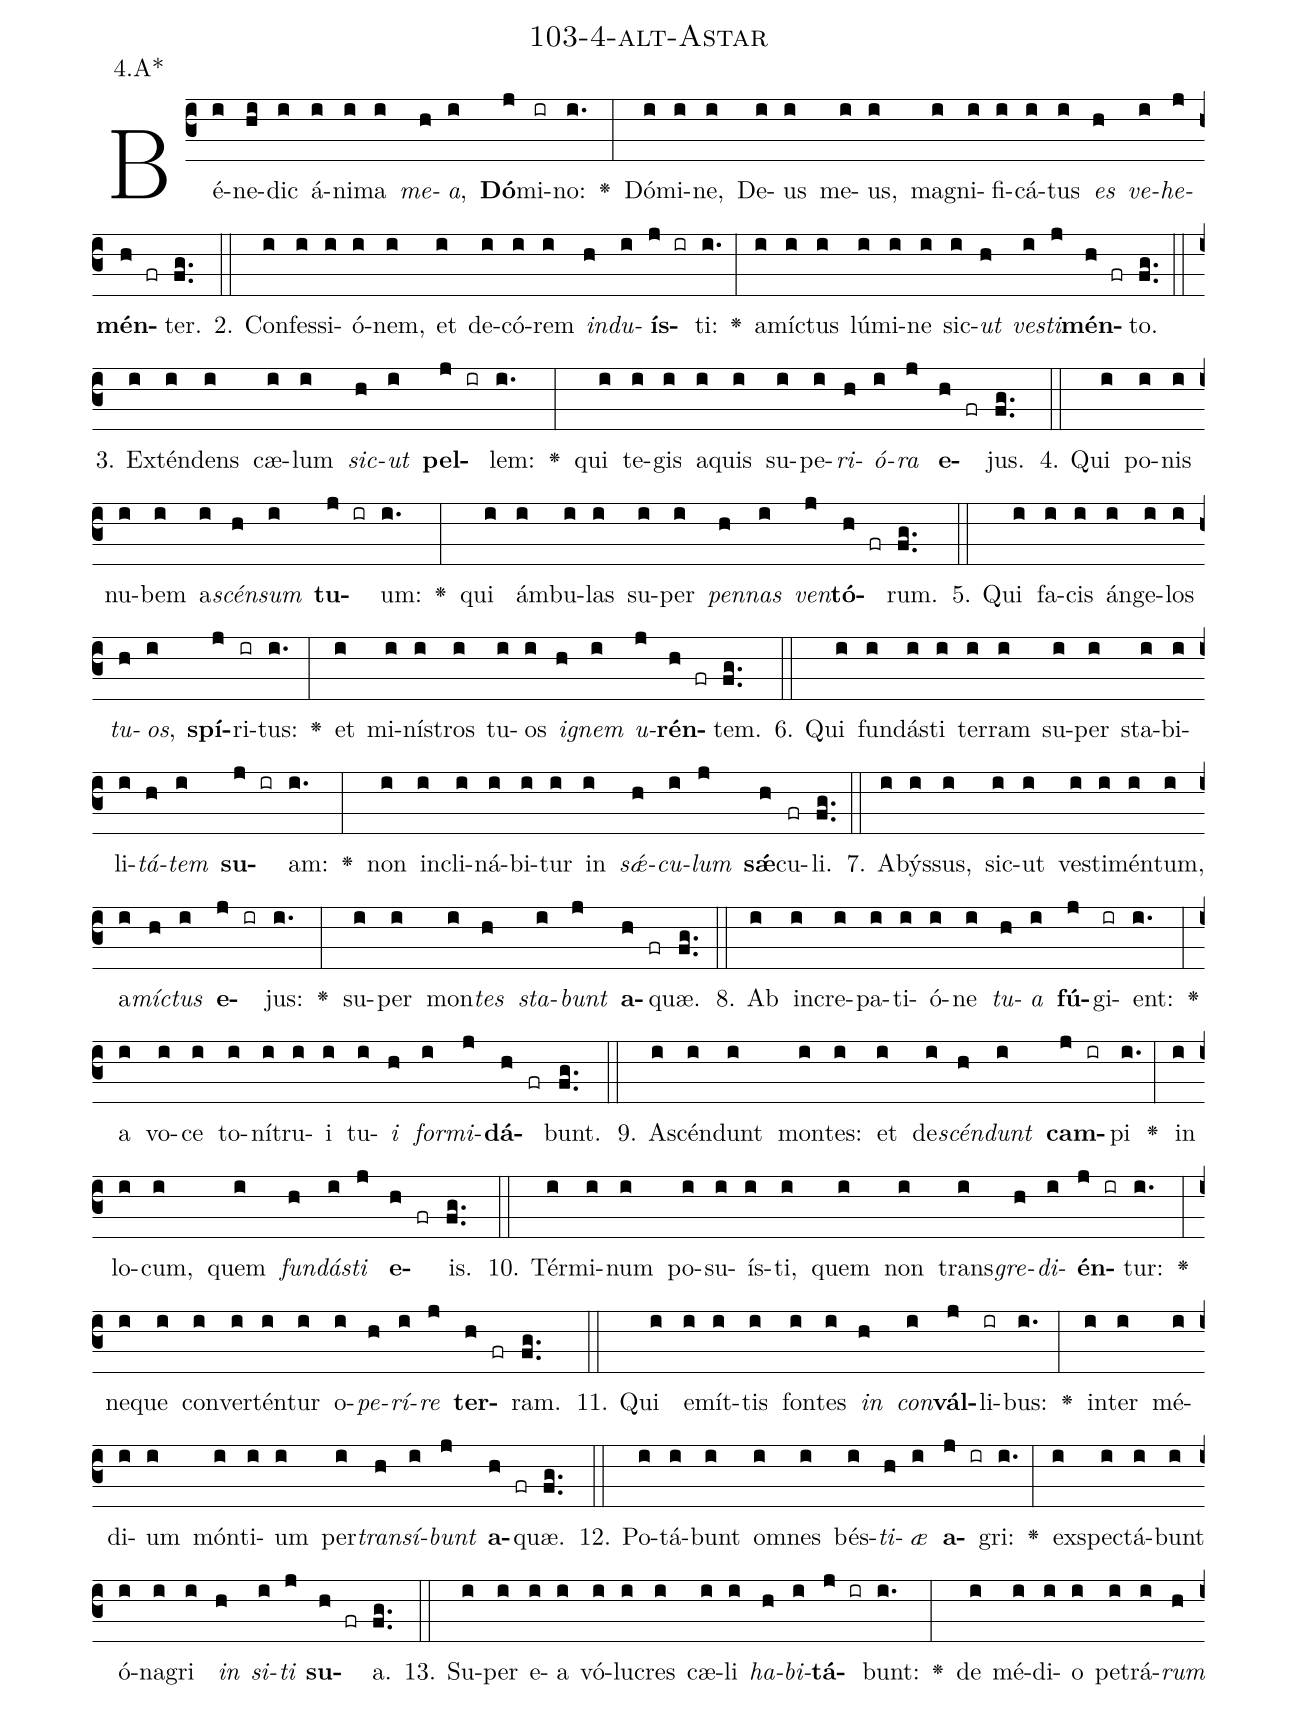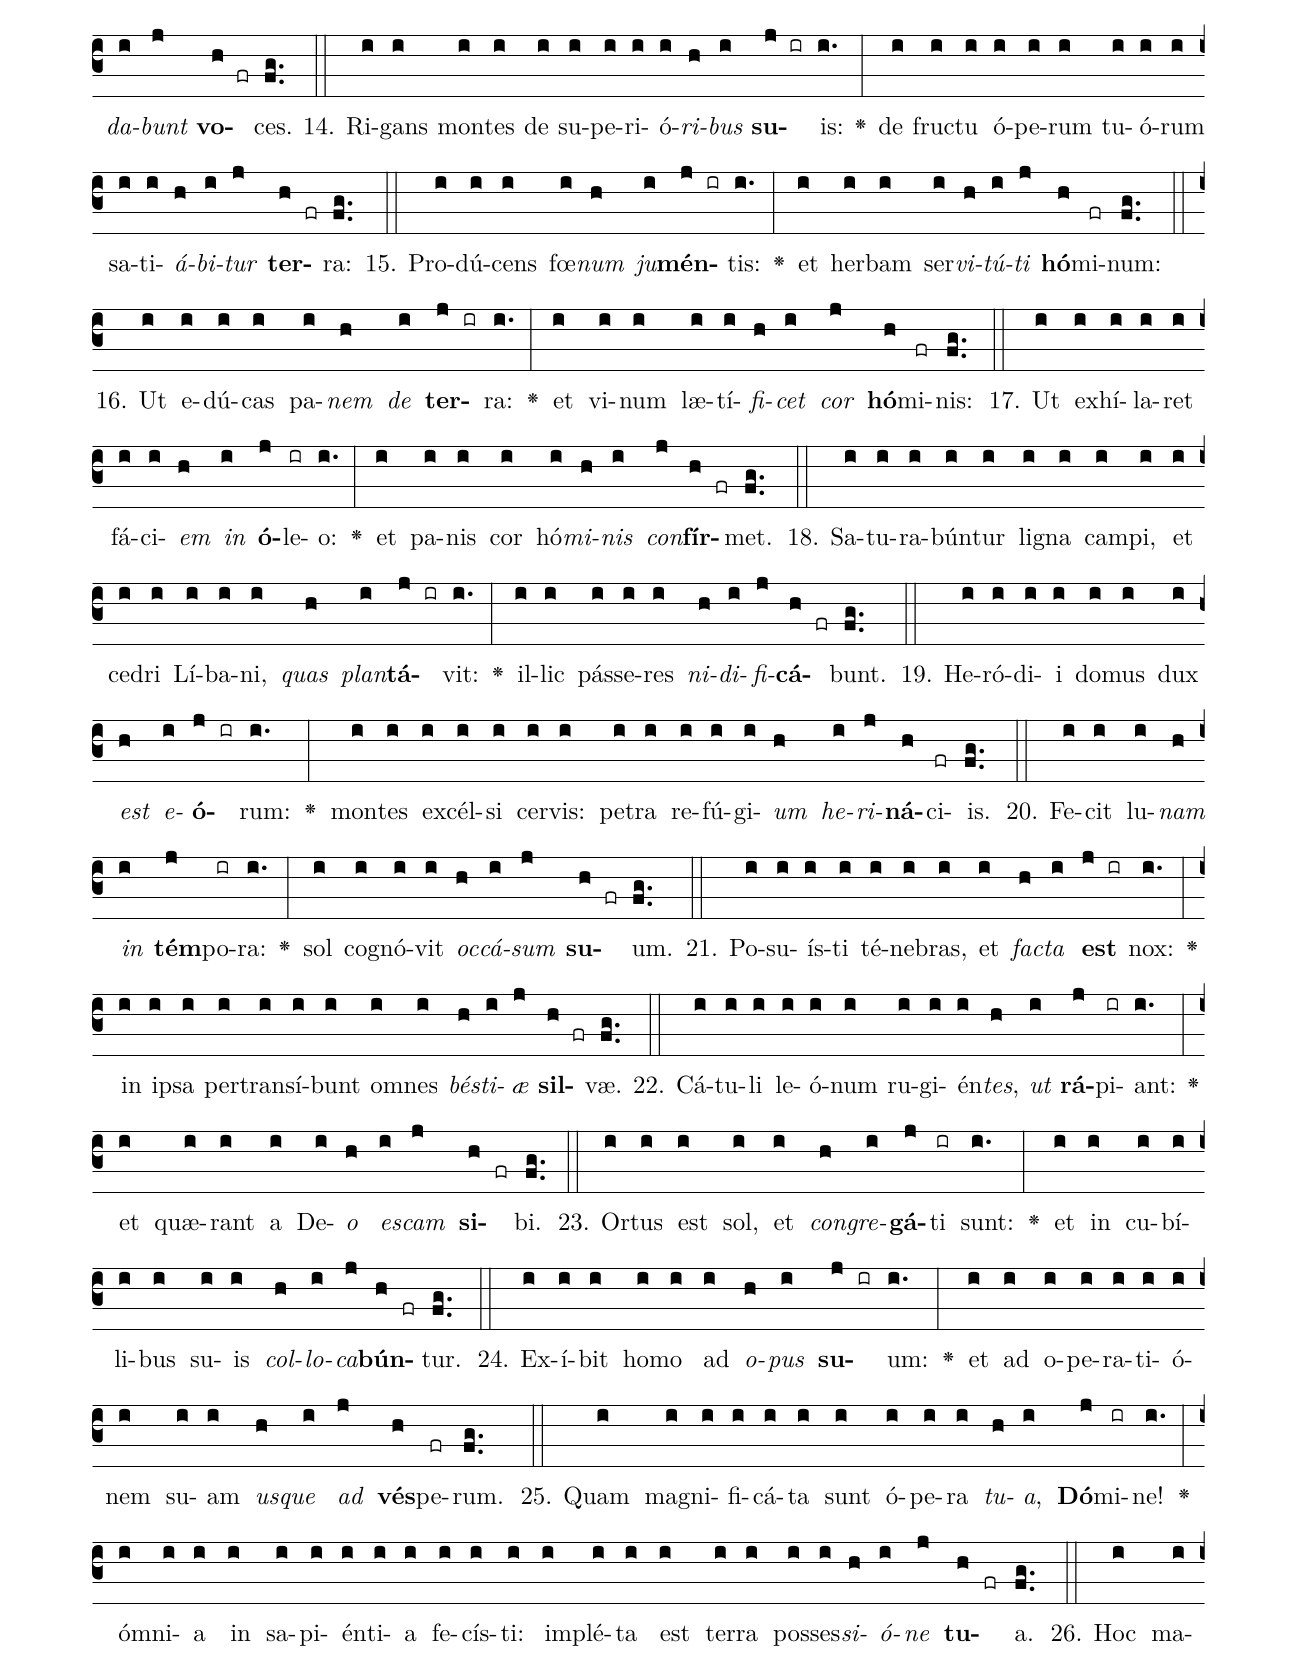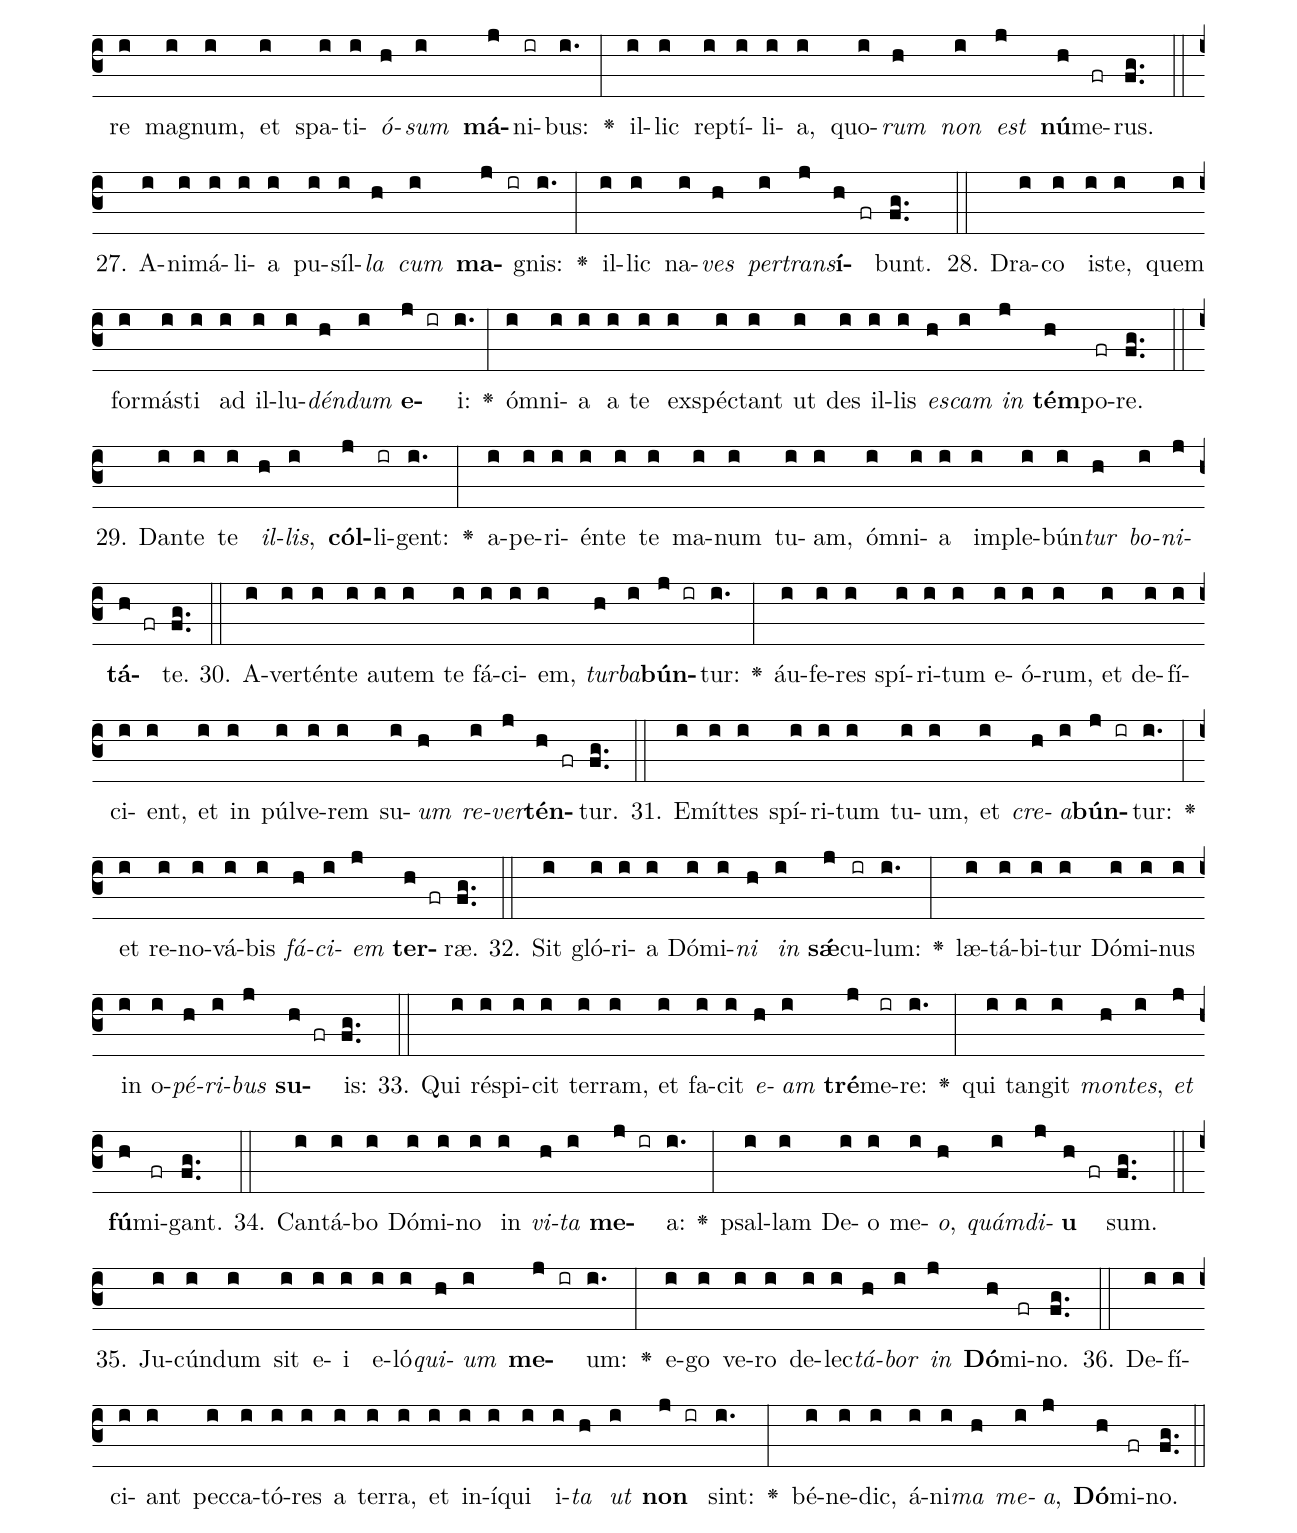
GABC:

name: 103-4-alt-Astar;
annotation: 4.A*;
%%
(c3)Bé(i)ne(hi)dic(i) á(i)ni(i)ma(i) <i>me</i>(h)<i>a</i>,(i) <b>Dó</b>(j)mi(ir)no:(i.) <v>\greheightstar</v>(:) Dó(i)mi(i)ne,(i) De(i)us(i) me(i)us,(i) ma(i)gni(i)fi(i)cá(i)tus(i) <i>es</i>(h) <i>ve</i>(i)<i>he</i>(j)<b>mén</b>(h fr)ter.(fg..) (::)
2. Con(i)fes(i)si(i)ó(i)nem,(i) et(i) de(i)có(i)rem(i) <i>ind</i>(h)<i>u</i>(i)<b>ís</b>(j ir)ti:(i.) <v>\greheightstar</v>(:) a(i)míc(i)tus(i) lú(i)mi(i)ne(i) sic(i)<i>ut</i>(h) <i>ves</i>(i)<i>ti</i>(j)<b>mén</b>(h fr)to.(fg..) (::)
3. Ex(i)tén(i)dens(i) cæ(i)lum(i) <i>sic</i>(h)<i>ut</i>(i) <b>pel</b>(j ir)lem:(i.) <v>\greheightstar</v>(:) qui(i) te(i)gis(i) a(i)quis(i) su(i)pe(i)<i>ri</i>(h)<i>ó</i>(i)<i>ra</i>(j) <b>e</b>(h fr)jus.(fg..) (::)
4. Qui(i) po(i)nis(i) nu(i)bem(i) a(i)<i>scén</i>(h)<i>sum</i>(i) <b>tu</b>(j ir)um:(i.) <v>\greheightstar</v>(:) qui(i) ám(i)bu(i)las(i) su(i)per(i) <i>pen</i>(h)<i>nas</i>(i) <i>ven</i>(j)<b>tó</b>(h fr)rum.(fg..) (::)
5. Qui(i) fa(i)cis(i) án(i)ge(i)los(i) <i>tu</i>(h)<i>os</i>,(i) <b>spí</b>(j)ri(ir)tus:(i.) <v>\greheightstar</v>(:) et(i) mi(i)nís(i)tros(i) tu(i)os(i) <i>i</i>(h)<i>gnem</i>(i) <i>u</i>(j)<b>rén</b>(h fr)tem.(fg..) (::)
6. Qui(i) fun(i)dás(i)ti(i) ter(i)ram(i) su(i)per(i) sta(i)bi(i)li(i)<i>tá</i>(h)<i>tem</i>(i) <b>su</b>(j ir)am:(i.) <v>\greheightstar</v>(:) non(i) in(i)cli(i)ná(i)bi(i)tur(i) in(i) <i>sǽ</i>(h)<i>cu</i>(i)<i>lum</i>(j) <b>sǽ</b>(h)cu(fr)li.(fg..) (::)
7. A(i)býs(i)sus,(i) sic(i)ut(i) ves(i)ti(i)mén(i)tum,(i) a(i)<i>míc</i>(h)<i>tus</i>(i) <b>e</b>(j ir)jus:(i.) <v>\greheightstar</v>(:) su(i)per(i) mon(i)<i>tes</i>(h) <i>sta</i>(i)<i>bunt</i>(j) <b>a</b>(h fr)quæ.(fg..) (::)
8. Ab(i) in(i)cre(i)pa(i)ti(i)ó(i)ne(i) <i>tu</i>(h)<i>a</i>(i) <b>fú</b>(j)gi(ir)ent:(i.) <v>\greheightstar</v>(:) a(i) vo(i)ce(i) to(i)ní(i)tru(i)i(i) tu(i)<i>i</i>(h) <i>for</i>(i)<i>mi</i>(j)<b>dá</b>(h fr)bunt.(fg..) (::)
9. A(i)scén(i)dunt(i) mon(i)tes:(i) et(i) de(i)<i>scén</i>(h)<i>dunt</i>(i) <b>cam</b>(j ir)pi(i.) <v>\greheightstar</v>(:) in(i) lo(i)cum,(i) quem(i) <i>fun</i>(h)<i>dás</i>(i)<i>ti</i>(j) <b>e</b>(h fr)is.(fg..) (::)
10. Tér(i)mi(i)num(i) po(i)su(i)ís(i)ti,(i) quem(i) non(i) trans(i)<i>gre</i>(h)<i>di</i>(i)<b>én</b>(j ir)tur:(i.) <v>\greheightstar</v>(:) ne(i)que(i) con(i)ver(i)tén(i)tur(i) o(i)<i>pe</i>(h)<i>rí</i>(i)<i>re</i>(j) <b>ter</b>(h fr)ram.(fg..) (::)
11. Qui(i) e(i)mít(i)tis(i) fon(i)tes(i) <i>in</i>(h) <i>con</i>(i)<b>vál</b>(j)li(ir)bus:(i.) <v>\greheightstar</v>(:) in(i)ter(i) mé(i)di(i)um(i) món(i)ti(i)um(i) per(i)<i>trans</i>(h)<i>í</i>(i)<i>bunt</i>(j) <b>a</b>(h fr)quæ.(fg..) (::)
12. Po(i)tá(i)bunt(i) om(i)nes(i) bés(i)<i>ti</i>(h)<i>æ</i>(i) <b>a</b>(j ir)gri:(i.) <v>\greheightstar</v>(:) ex(i)spec(i)tá(i)bunt(i) ó(i)na(i)gri(i) <i>in</i>(h) <i>si</i>(i)<i>ti</i>(j) <b>su</b>(h fr)a.(fg..) (::)
13. Su(i)per(i) e(i)a(i) vó(i)lu(i)cres(i) cæ(i)li(i) <i>ha</i>(h)<i>bi</i>(i)<b>tá</b>(j ir)bunt:(i.) <v>\greheightstar</v>(:) de(i) mé(i)di(i)o(i) pe(i)trá(i)<i>rum</i>(h) <i>da</i>(i)<i>bunt</i>(j) <b>vo</b>(h fr)ces.(fg..) (::)
14. Ri(i)gans(i) mon(i)tes(i) de(i) su(i)pe(i)ri(i)ó(i)<i>ri</i>(h)<i>bus</i>(i) <b>su</b>(j ir)is:(i.) <v>\greheightstar</v>(:) de(i) fruc(i)tu(i) ó(i)pe(i)rum(i) tu(i)ó(i)rum(i) sa(i)ti(i)<i>á</i>(h)<i>bi</i>(i)<i>tur</i>(j) <b>ter</b>(h fr)ra:(fg..) (::)
15. Pro(i)dú(i)cens(i) fœ(i)<i>num</i>(h) <i>ju</i>(i)<b>mén</b>(j ir)tis:(i.) <v>\greheightstar</v>(:) et(i) her(i)bam(i) ser(i)<i>vi</i>(h)<i>tú</i>(i)<i>ti</i>(j) <b>hó</b>(h)mi(fr)num:(fg..) (::)
16. Ut(i) e(i)dú(i)cas(i) pa(i)<i>nem</i>(h) <i>de</i>(i) <b>ter</b>(j ir)ra:(i.) <v>\greheightstar</v>(:) et(i) vi(i)num(i) læ(i)tí(i)<i>fi</i>(h)<i>cet</i>(i) <i>cor</i>(j) <b>hó</b>(h)mi(fr)nis:(fg..) (::)
17. Ut(i) ex(i)hí(i)la(i)ret(i) fá(i)ci(i)<i>em</i>(h) <i>in</i>(i) <b>ó</b>(j)le(ir)o:(i.) <v>\greheightstar</v>(:) et(i) pa(i)nis(i) cor(i) hó(i)<i>mi</i>(h)<i>nis</i>(i) <i>con</i>(j)<b>fír</b>(h fr)met.(fg..) (::)
18. Sa(i)tu(i)ra(i)bún(i)tur(i) li(i)gna(i) cam(i)pi,(i) et(i) ce(i)dri(i) Lí(i)ba(i)ni,(i) <i>quas</i>(h) <i>plan</i>(i)<b>tá</b>(j ir)vit:(i.) <v>\greheightstar</v>(:) il(i)lic(i) pás(i)se(i)res(i) <i>ni</i>(h)<i>di</i>(i)<i>fi</i>(j)<b>cá</b>(h fr)bunt.(fg..) (::)
19. He(i)ró(i)di(i)i(i) do(i)mus(i) dux(i) <i>est</i>(h) <i>e</i>(i)<b>ó</b>(j ir)rum:(i.) <v>\greheightstar</v>(:) mon(i)tes(i) ex(i)cél(i)si(i) cer(i)vis:(i) pe(i)tra(i) re(i)fú(i)gi(i)<i>um</i>(h) <i>he</i>(i)<i>ri</i>(j)<b>ná</b>(h)ci(fr)is.(fg..) (::)
20. Fe(i)cit(i) lu(i)<i>nam</i>(h) <i>in</i>(i) <b>tém</b>(j)po(ir)ra:(i.) <v>\greheightstar</v>(:) sol(i) co(i)gnó(i)vit(i) <i>oc</i>(h)<i>cá</i>(i)<i>sum</i>(j) <b>su</b>(h fr)um.(fg..) (::)
21. Po(i)su(i)ís(i)ti(i) té(i)ne(i)bras,(i) et(i) <i>fac</i>(h)<i>ta</i>(i) <b>est</b>(j ir) nox:(i.) <v>\greheightstar</v>(:) in(i) ip(i)sa(i) per(i)trans(i)í(i)bunt(i) om(i)nes(i) <i>bés</i>(h)<i>ti</i>(i)<i>æ</i>(j) <b>sil</b>(h fr)væ.(fg..) (::)
22. Cá(i)tu(i)li(i) le(i)ó(i)num(i) ru(i)gi(i)én(i)<i>tes</i>,(h) <i>ut</i>(i) <b>rá</b>(j)pi(ir)ant:(i.) <v>\greheightstar</v>(:) et(i) quæ(i)rant(i) a(i) De(i)<i>o</i>(h) <i>es</i>(i)<i>cam</i>(j) <b>si</b>(h fr)bi.(fg..) (::)
23. Or(i)tus(i) est(i) sol,(i) et(i) <i>con</i>(h)<i>gre</i>(i)<b>gá</b>(j)ti(ir) sunt:(i.) <v>\greheightstar</v>(:) et(i) in(i) cu(i)bí(i)li(i)bus(i) su(i)is(i) <i>col</i>(h)<i>lo</i>(i)<i>ca</i>(j)<b>bún</b>(h fr)tur.(fg..) (::)
24. Ex(i)í(i)bit(i) ho(i)mo(i) ad(i) <i>o</i>(h)<i>pus</i>(i) <b>su</b>(j ir)um:(i.) <v>\greheightstar</v>(:) et(i) ad(i) o(i)pe(i)ra(i)ti(i)ó(i)nem(i) su(i)am(i) <i>us</i>(h)<i>que</i>(i) <i>ad</i>(j) <b>vés</b>(h)pe(fr)rum.(fg..) (::)
25. Quam(i) ma(i)gni(i)fi(i)cá(i)ta(i) sunt(i) ó(i)pe(i)ra(i) <i>tu</i>(h)<i>a</i>,(i) <b>Dó</b>(j)mi(ir)ne!(i.) <v>\greheightstar</v>(:) óm(i)ni(i)a(i) in(i) sa(i)pi(i)én(i)ti(i)a(i) fe(i)cís(i)ti:(i) im(i)plé(i)ta(i) est(i) ter(i)ra(i) pos(i)ses(i)<i>si</i>(h)<i>ó</i>(i)<i>ne</i>(j) <b>tu</b>(h fr)a.(fg..) (::)
26. Hoc(i) ma(i)re(i) ma(i)gnum,(i) et(i) spa(i)ti(i)<i>ó</i>(h)<i>sum</i>(i) <b>má</b>(j)ni(ir)bus:(i.) <v>\greheightstar</v>(:) il(i)lic(i) rep(i)tí(i)li(i)a,(i) quo(i)<i>rum</i>(h) <i>non</i>(i) <i>est</i>(j) <b>nú</b>(h)me(fr)rus.(fg..) (::)
27. A(i)ni(i)má(i)li(i)a(i) pu(i)síl(i)<i>la</i>(h) <i>cum</i>(i) <b>ma</b>(j ir)gnis:(i.) <v>\greheightstar</v>(:) il(i)lic(i) na(i)<i>ves</i>(h) <i>per</i>(i)<i>trans</i>(j)<b>í</b>(h fr)bunt.(fg..) (::)
28. Dra(i)co(i) is(i)te,(i) quem(i) for(i)más(i)ti(i) ad(i) il(i)lu(i)<i>dén</i>(h)<i>dum</i>(i) <b>e</b>(j ir)i:(i.) <v>\greheightstar</v>(:) óm(i)ni(i)a(i) a(i) te(i) ex(i)spéc(i)tant(i) ut(i) des(i) il(i)lis(i) <i>es</i>(h)<i>cam</i>(i) <i>in</i>(j) <b>tém</b>(h)po(fr)re.(fg..) (::)
29. Dan(i)te(i) te(i) <i>il</i>(h)<i>lis</i>,(i) <b>cól</b>(j)li(ir)gent:(i.) <v>\greheightstar</v>(:) a(i)pe(i)ri(i)én(i)te(i) te(i) ma(i)num(i) tu(i)am,(i) óm(i)ni(i)a(i) im(i)ple(i)bún(i)<i>tur</i>(h) <i>bo</i>(i)<i>ni</i>(j)<b>tá</b>(h fr)te.(fg..) (::)
30. A(i)ver(i)tén(i)te(i) au(i)tem(i) te(i) fá(i)ci(i)em,(i) <i>tur</i>(h)<i>ba</i>(i)<b>bún</b>(j ir)tur:(i.) <v>\greheightstar</v>(:) áu(i)fe(i)res(i) spí(i)ri(i)tum(i) e(i)ó(i)rum,(i) et(i) de(i)fí(i)ci(i)ent,(i) et(i) in(i) púl(i)ve(i)rem(i) su(i)<i>um</i>(h) <i>re</i>(i)<i>ver</i>(j)<b>tén</b>(h fr)tur.(fg..) (::)
31. E(i)mít(i)tes(i) spí(i)ri(i)tum(i) tu(i)um,(i) et(i) <i>cre</i>(h)<i>a</i>(i)<b>bún</b>(j ir)tur:(i.) <v>\greheightstar</v>(:) et(i) re(i)no(i)vá(i)bis(i) <i>fá</i>(h)<i>ci</i>(i)<i>em</i>(j) <b>ter</b>(h fr)ræ.(fg..) (::)
32. Sit(i) gló(i)ri(i)a(i) Dó(i)mi(i)<i>ni</i>(h) <i>in</i>(i) <b>sǽ</b>(j)cu(ir)lum:(i.) <v>\greheightstar</v>(:) læ(i)tá(i)bi(i)tur(i) Dó(i)mi(i)nus(i) in(i) o(i)<i>pé</i>(h)<i>ri</i>(i)<i>bus</i>(j) <b>su</b>(h fr)is:(fg..) (::)
33. Qui(i) ré(i)spi(i)cit(i) ter(i)ram,(i) et(i) fa(i)cit(i) <i>e</i>(h)<i>am</i>(i) <b>tré</b>(j)me(ir)re:(i.) <v>\greheightstar</v>(:) qui(i) tan(i)git(i) <i>mon</i>(h)<i>tes</i>,(i) <i>et</i>(j) <b>fú</b>(h)mi(fr)gant.(fg..) (::)
34. Can(i)tá(i)bo(i) Dó(i)mi(i)no(i) in(i) <i>vi</i>(h)<i>ta</i>(i) <b>me</b>(j ir)a:(i.) <v>\greheightstar</v>(:) psal(i)lam(i) De(i)o(i) me(i)<i>o</i>,(h) <i>quám</i>(i)<i>di</i>(j)<b>u</b>(h fr) sum.(fg..) (::)
35. Ju(i)cún(i)dum(i) sit(i) e(i)i(i) e(i)ló(i)<i>qui</i>(h)<i>um</i>(i) <b>me</b>(j ir)um:(i.) <v>\greheightstar</v>(:) e(i)go(i) ve(i)ro(i) de(i)lec(i)<i>tá</i>(h)<i>bor</i>(i) <i>in</i>(j) <b>Dó</b>(h)mi(fr)no.(fg..) (::)
36. De(i)fí(i)ci(i)ant(i) pec(i)ca(i)tó(i)res(i) a(i) ter(i)ra,(i) et(i) in(i)í(i)qui(i) i(i)<i>ta</i>(h) <i>ut</i>(i) <b>non</b>(j ir) sint:(i.) <v>\greheightstar</v>(:) bé(i)ne(i)dic,(i) á(i)ni(i)<i>ma</i>(h) <i>me</i>(i)<i>a</i>,(j) <b>Dó</b>(h)mi(fr)no.(fg..) (::)
